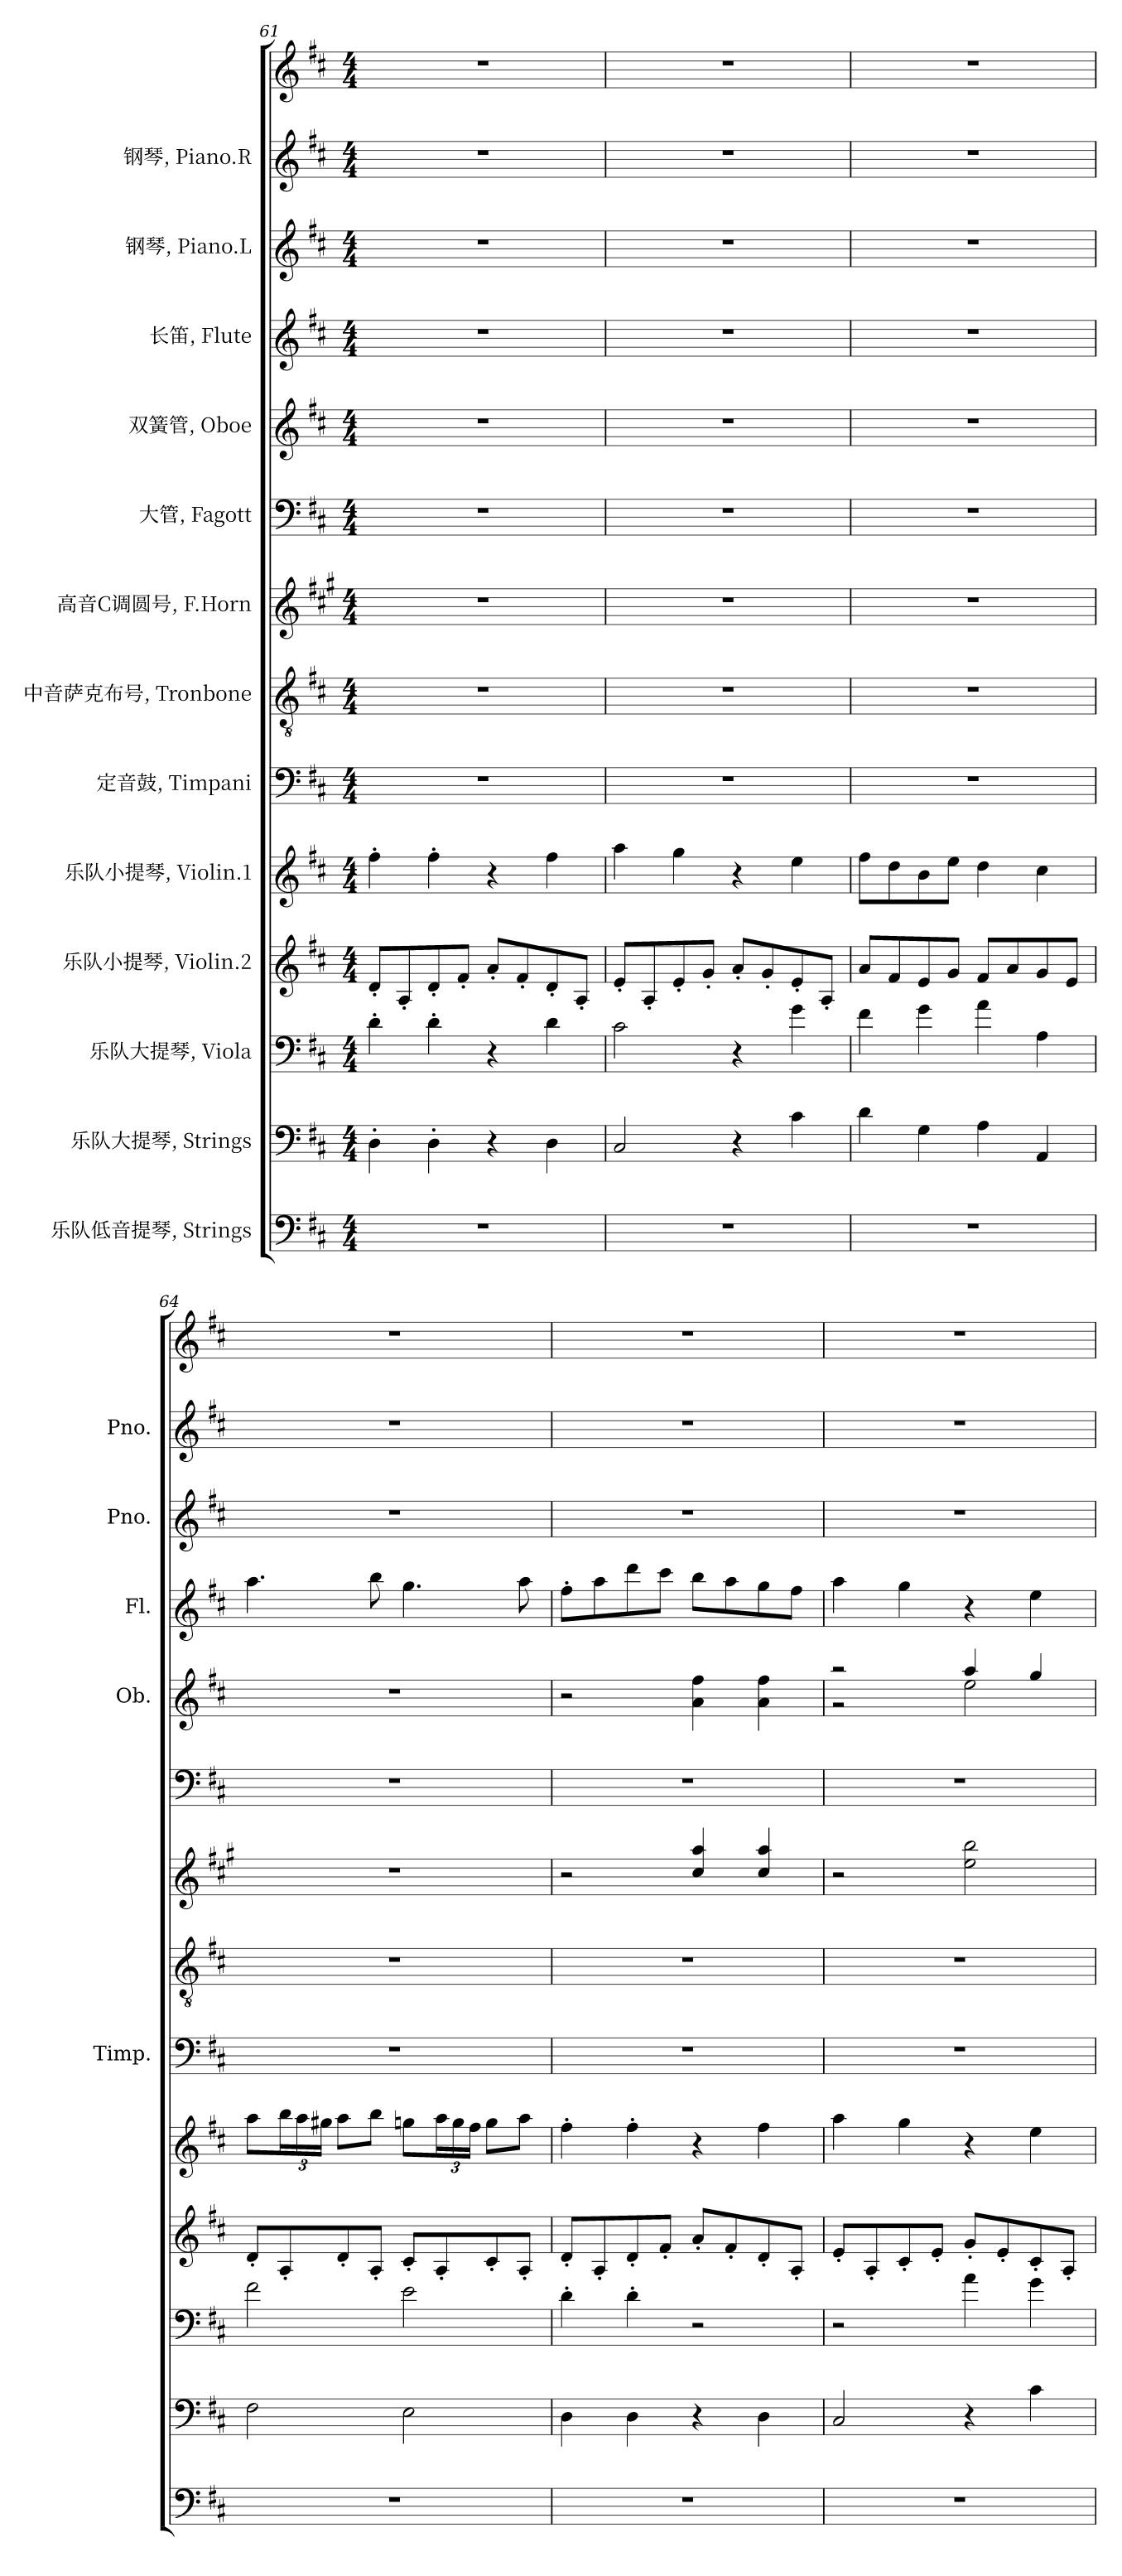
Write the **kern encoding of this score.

**kern	**kern	**kern	**kern	**kern	**kern	**kern	**kern	**kern	**kern	**kern	**kern	**kern	**kern
*part13	*part12	*part11	*part10	*part9	*part8	*part7	*part6	*part5	*part4	*part3	*part2	*part1	*part1
*staff14	*staff13	*staff12	*staff11	*staff10	*staff9	*staff8	*staff7	*staff6	*staff5	*staff4	*staff3	*staff2	*staff1
*I"乐队低音提琴, Strings	*I"乐队大提琴, Strings	*I"乐队大提琴, Viola	*I"乐队小提琴, Violin.2	*I"乐队小提琴, Violin.1	*I"定音鼓, Timpani	*I"中音萨克布号, Tronbone	*I"高音C调圆号, F.Horn	*I"大管, Fagott	*I"双簧管, Oboe	*I"长笛, Flute	*I"钢琴, Piano.L	*I"钢琴, Piano.R	*
*	*	*	*	*	*I'Timp.	*	*	*	*I'Ob.	*I'Fl.	*I'Pno.	*I'Pno.	*
*clefF4	*clefF4	*clefF4	*clefG2	*clefG2	*clefF4	*clefGv2	*clefG2	*clefF4	*clefG2	*clefG2	*clefG2	*clefG2	*clefG2
*ITrd7c12	*	*	*	*	*	*	*ITrd4c7	*	*	*	*	*	*
*k[f#c#]	*k[f#c#]	*k[f#c#]	*k[f#c#]	*k[f#c#]	*k[f#c#]	*k[f#c#]	*k[f#c#]	*k[f#c#]	*k[f#c#]	*k[f#c#]	*k[f#c#]	*k[f#c#]	*k[f#c#]
*M4/4	*M4/4	*M4/4	*M4/4	*M4/4	*M4/4	*M4/4	*M4/4	*M4/4	*M4/4	*M4/4	*M4/4	*M4/4	*M4/4
=61	=61	=61	=61	=61	=61	=61	=61	=61	=61	=61	=61	=61	=61
1r	4D'\	4d'\	8d'/L	4ff#'\	1r	1r	1r	1r	1r	1r	1r	1r	1r
.	.	.	8A'/	.	.	.	.	.	.	.	.	.	.
.	4D'\	4d'\	8d'/	4ff#'\	.	.	.	.	.	.	.	.	.
.	.	.	8f#'/J	.	.	.	.	.	.	.	.	.	.
.	4r	4r	8a'/L	4r	.	.	.	.	.	.	.	.	.
.	.	.	8f#'/	.	.	.	.	.	.	.	.	.	.
.	4D\	4d\	8d'/	4ff#\	.	.	.	.	.	.	.	.	.
.	.	.	8A'/J	.	.	.	.	.	.	.	.	.	.
=62	=62	=62	=62	=62	=62	=62	=62	=62	=62	=62	=62	=62	=62
1r	2C#/	2c#\	8e'/L	4aa\	1r	1r	1r	1r	1r	1r	1r	1r	1r
.	.	.	8A'/	.	.	.	.	.	.	.	.	.	.
.	.	.	8e'/	4gg\	.	.	.	.	.	.	.	.	.
.	.	.	8g'/J	.	.	.	.	.	.	.	.	.	.
.	4r	4r	8a'/L	4r	.	.	.	.	.	.	.	.	.
.	.	.	8g'/	.	.	.	.	.	.	.	.	.	.
.	4c#\	4g\	8e'/	4ee\	.	.	.	.	.	.	.	.	.
.	.	.	8A'/J	.	.	.	.	.	.	.	.	.	.
=63	=63	=63	=63	=63	=63	=63	=63	=63	=63	=63	=63	=63	=63
1r	4d\	4f#\	8a/L	8ff#\L	1r	1r	1r	1r	1r	1r	1r	1r	1r
.	.	.	8f#/	8dd\	.	.	.	.	.	.	.	.	.
.	4G\	4g\	8e/	8b\	.	.	.	.	.	.	.	.	.
.	.	.	8g/J	8ee\J	.	.	.	.	.	.	.	.	.
.	4A\	4a\	8f#/L	4dd\	.	.	.	.	.	.	.	.	.
.	.	.	8a/	.	.	.	.	.	.	.	.	.	.
.	4AA/	4A\	8g/	4cc#\	.	.	.	.	.	.	.	.	.
.	.	.	8e/J	.	.	.	.	.	.	.	.	.	.
!!LO:PB:g=z
=64	=64	=64	=64	=64	=64	=64	=64	=64	=64	=64	=64	=64	=64
1r	2F#\	2f#\	8d'/L	8aa\L	1r	1r	1r	1r	1r	4.aa\	1r	1r	1r
*	*	*	*	*Xbrackettup	*	*	*	*	*	*	*	*	*
.	.	.	8A'/	24bb\L	.	.	.	.	.	.	.	.	.
.	.	.	.	24aa\	.	.	.	.	.	.	.	.	.
.	.	.	.	24gg#X\JJ	.	.	.	.	.	.	.	.	.
.	.	.	8d'/	8aa\L	.	.	.	.	.	.	.	.	.
.	.	.	8A'/J	8bb\J	.	.	.	.	.	8bb\	.	.	.
.	2E\	2e\	8c#'/L	8ggn\L	.	.	.	.	.	4.gg\	.	.	.
.	.	.	8A'/	24aa\L	.	.	.	.	.	.	.	.	.
.	.	.	.	24gg\	.	.	.	.	.	.	.	.	.
.	.	.	.	24ff#\JJ	.	.	.	.	.	.	.	.	.
.	.	.	8c#'/	8gg\L	.	.	.	.	.	.	.	.	.
.	.	.	8A'/J	8aa\J	.	.	.	.	.	8aa\	.	.	.
=65	=65	=65	=65	=65	=65	=65	=65	=65	=65	=65	=65	=65	=65
1r	4D\	4d'\	8d'/L	4ff#'\	1r	1r	2r	1r	2r	8ff#'\L	1r	1r	1r
.	.	.	8A'/	.	.	.	.	.	.	8aa\	.	.	.
.	4D\	4d'\	8d'/	4ff#'\	.	.	.	.	.	8ddd\	.	.	.
.	.	.	8f#'/J	.	.	.	.	.	.	8ccc#\J	.	.	.
.	4r	2r	8a'/L	4r	.	.	4f#/ 4dd/	.	4a\ 4ff#\	8bb\L	.	.	.
.	.	.	8f#'/	.	.	.	.	.	.	8aa\	.	.	.
.	4D\	.	8d'/	4ff#\	.	.	4f#/ 4dd/	.	4a\ 4ff#\	8gg\	.	.	.
.	.	.	8A'/J	.	.	.	.	.	.	8ff#\J	.	.	.
=66	=66	=66	=66	=66	=66	=66	=66	=66	=66	=66	=66	=66	=66
*	*	*	*	*	*	*	*	*	*^	*	*	*	*
1r	2C#/	2r	8e'/L	4aa\	1r	1r	2r	1r	2r	2r	4aa\	1r	1r	1r
.	.	.	8A'/	.	.	.	.	.	.	.	.	.	.	.
.	.	.	8c#'/	4gg\	.	.	.	.	.	.	4gg\	.	.	.
.	.	.	8e'/J	.	.	.	.	.	.	.	.	.	.	.
.	4r	4a\	8g'/L	4r	.	.	2a\ 2ee\	.	4aa/	2ee\	4r	.	.	.
.	.	.	8e'/	.	.	.	.	.	.	.	.	.	.	.
.	4c#\	4g\	8c#'/	4ee\	.	.	.	.	4gg/	.	4ee\	.	.	.
.	.	.	8A'/J	.	.	.	.	.	.	.	.	.	.	.
*	*	*	*	*	*	*	*	*	*v	*v	*	*	*	*
=	=	=	=	=	=	=	=	=	=	=	=	=	=
*-	*-	*-	*-	*-	*-	*-	*-	*-	*-	*-	*-	*-	*-
